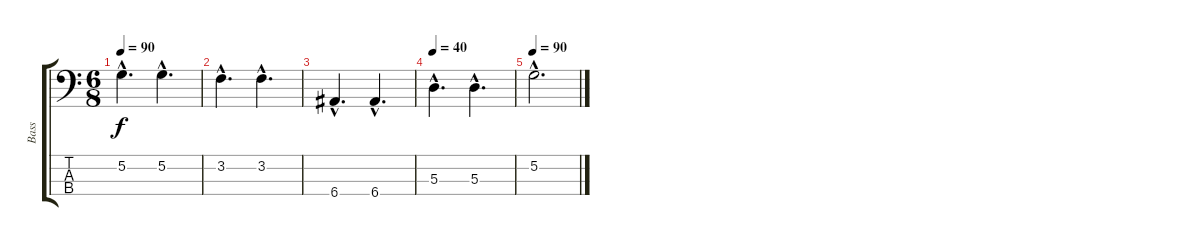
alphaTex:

\track ("Bass" "Bass") {instrument electricbassfinger}
\staff {score tabs}
\tuning (G2 D2 A1 E1) {hide}
\ts (6 8)
\tempo 90
\clef f4
\ks c
5.2{hac}.4{d dy f} 5.2{hac}.4{d} |
3.2{hac}.4{d} 3.2{hac}.4{d} |
6.4{hac}.4{d} 6.4{hac}.4{d} |
\tempo 40
5.3{hac}.4{d} 5.3{hac}.4{d} |
\tempo 90
5.2{hac}.2{d}
